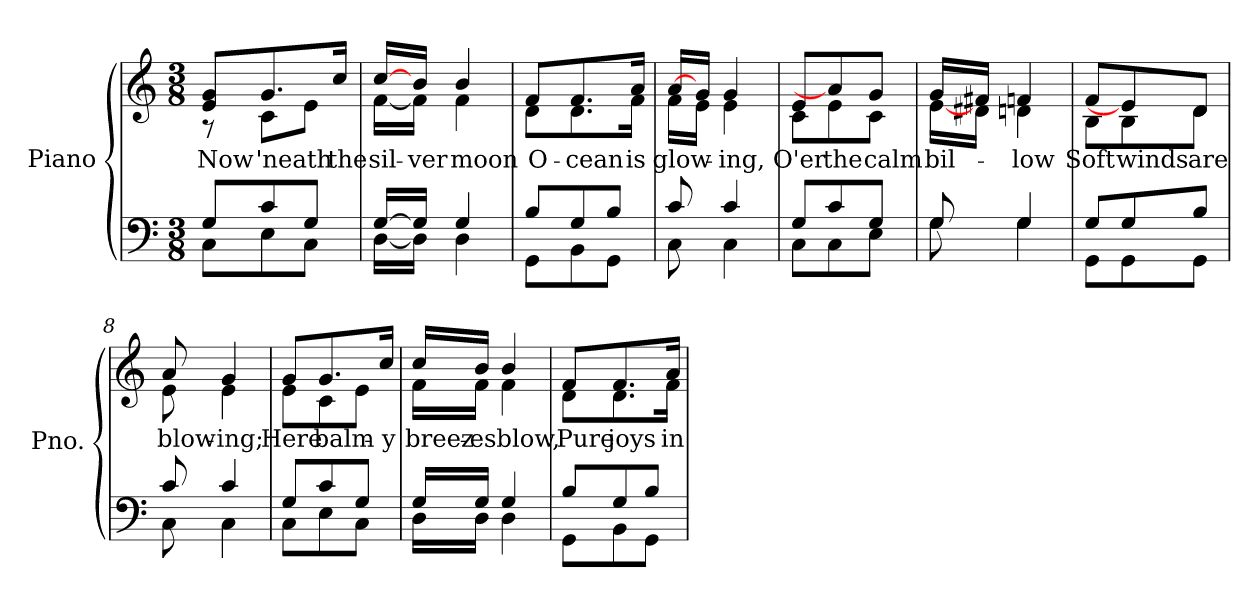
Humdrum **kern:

**kern	**kern	**text
*part1	*part1	*part1
*staff2	*staff1	*staff1
*I"Piano	*	*
*I'Pno.	*	*
!!LO:PB:g=z
*clefF4	*clefG2	*
*k[]	*k[]	*
*C:	*C:	*
*M3/8	*M3/8	*
=1	=1	=1
*^	*	*
!	!	!	!LO:LY:b:color=#000000
*	*	*^	*
8Gi/L	8Ci\L	8ei/ 8giL	8r	Now
!	!	!	!	!LO:LY:b:color=#000000
8ci/	8Ei\	8.gi/	8ci\L	'neath
8Gi/J	8Ci\J	.	8ei\J	.
!	!	!	!	!LO:LY:b:color=#000000
.	.	16cci/Jk	.	the
=2	=2	=2	=2	=2
!	!	!	!	!LO:LY:b:color=#000000
[16Gi/LL	[16Di\LL	[16cci/LL	[16fi\LL	sil-
!	!	!	!	!LO:LY:b:color=#000000
16Gi/JJ]	16Di\JJ]	16bi/JJ	16fi\JJ]	-ver
!	!	!	!	!LO:LY:b:color=#000000
4Gi/	4Di\	4bi/	4fi\	moon
=3	=3	=3	=3	=3
!	!	!	!	!LO:LY:b:color=#000000
8Bi/L	8GGi\L	8fi/L	8di\L	O-
!	!	!	!	!LO:LY:b:color=#000000
8Gi/	8BBi\	8.fi/	8.di\	-cean
8Bi/J	8GGi\J	.	.	.
!	!	!	!	!LO:LY:b:color=#000000
.	.	16ai/Jk	16fi\Jk	is
=4	=4	=4	=4	=4
!	!	!	!	!LO:LY:b:color=#000000
8ci/	8Ci\	[16ai/LL	16fi\LL	glow-
.	.	16gi/JJ	16ei\JJ	.
!	!	!	!	!LO:LY:b:color=#000000
4ci/	4Ci\	4gi/	4ei\	-ing,
=5	=5	=5	=5	=5
!	!	!	!	!LO:LY:b:color=#000000
8Gi/L	8Ci\L	8ei/L	8ci\L	O'er
!	!	!	!	!LO:LY:b:color=#000000
8ci/	8Ci\	8ai/]	8ei\	the
!	!	!	!	!LO:LY:b:color=#000000
8Gi/J	8Ei\J	8gi/J	8ci\J	calm
=6	=6	=6	=6	=6
!	!	!	!	!LO:LY:b:color=#000000
8Gi/	8Gi\	16gi/LL	[16ei\LL	bil-
.	.	16f#Xi/JJ	16d#Xi\JJ	.
!	!	!	!	!LO:LY:b:color=#000000
4Gi/	4Gi\	4fni/	4dni\	-low
=7	=7	=7	=7	=7
!	!	!	!	!LO:LY:b:color=#000000
8Gi/L	8GGi\L	8fi/L	8Bi\L	Soft
!	!	!	!	!LO:LY:b:color=#000000
8Gi/	8GGi\	8ei/]	8Bi\	winds
!	!	!	!	!LO:LY:b:color=#000000
8Bi/J	8GGi\J	8di/J	8di\J	are
!!LO:LB:g=z	!!
=8	=8	=8	=8	=8
!	!	!	!	!LO:LY:b:color=#000000
8ci/	8Ci\	8ai/	8ei\	blow-
!	!	!	!	!LO:LY:b:color=#000000
4ci/	4Ci\	4gi/	4ei\	-ing;
=9	=9	=9	=9	=9
!	!	!	!	!LO:LY:b:color=#000000
8Gi/L	8Ci\L	8gi/L	8ei\L	Here
!	!	!	!	!LO:LY:b:color=#000000
8ci/	8Ei\	8.gi/	8ci\	balm-
8Gi/J	8Ci\J	.	8ei\J	.
!	!	!	!	!LO:LY:b:color=#000000
.	.	16cci/Jk	.	-y
=10	=10	=10	=10	=10
!	!	!	!	!LO:LY:b:color=#000000
16Gi/LL	16Di\LL	16cci/LL	16fi\LL	breez-
!	!	!	!	!LO:LY:b:color=#000000
16Gi/JJ	16Di\JJ	16bi/JJ	16fi\JJ	-es
!	!	!	!	!LO:LY:b:color=#000000
4Gi/	4Di\	4bi/	4fi\	blow,
=11	=11	=11	=11	=11
!	!	!	!	!LO:LY:b:color=#000000
8Bi/L	8GGi\L	8fi/L	8di\L	Pure
!	!	!	!	!LO:LY:b:color=#000000
8Gi/	8BBi\	8.fi/	8.di\	joys
8Bi/J	8GGi\J	.	.	.
!	!	!	!	!LO:LY:b:color=#000000
.	.	16ai/Jk	16fi\Jk	in-
*v	*v	*	*	*
*	*v	*v	*
=	=	=
*-	*-	*-
